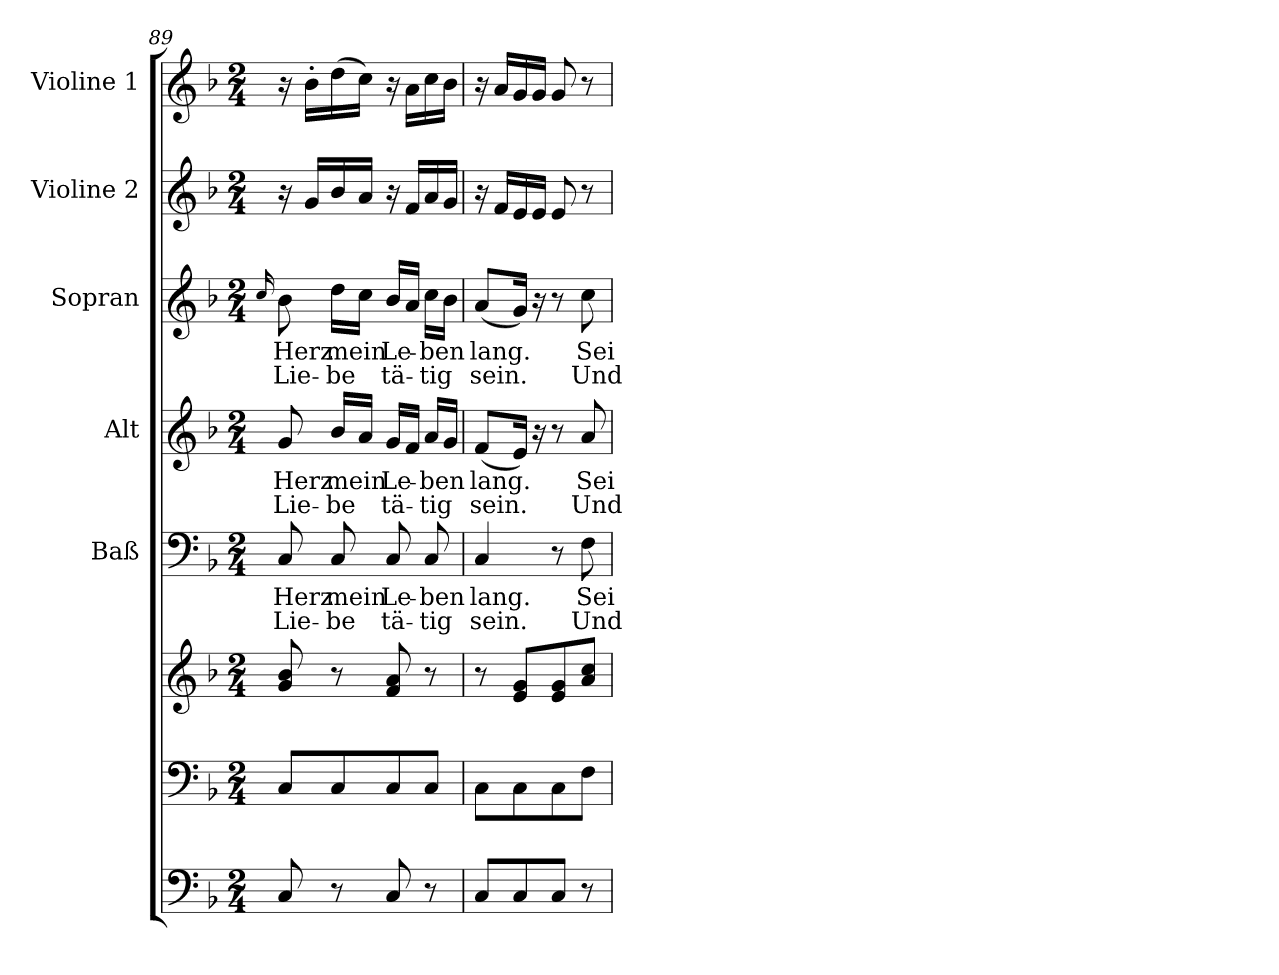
**kern	**kern	**kern	**kern	**text	**text	**kern	**text	**text	**kern	**text	**text	**kern	**kern
*part7	*part6	*part6	*part5	*part5	*part5	*part4	*part4	*part4	*part3	*part3	*part3	*part2	*part1
*staff8	*staff7	*staff6	*staff5	*staff5	*staff5	*staff4	*staff4	*staff4	*staff3	*staff3	*staff3	*staff2	*staff1
*	*	*	*I"Baß	*	*	*I"Alt	*	*	*I"Sopran	*	*	*I"Violine 2	*I"Violine 1
*	*	*	*	*	*	*	*	*	*	*	*	*I'Vln	*I'Vln
*clefF4	*clefF4	*clefG2	*clefF4	*	*	*clefG2	*	*	*clefG2	*	*	*clefG2	*clefG2
*ITrd7c12	*	*	*	*	*	*	*	*	*	*	*	*	*
*k[b-]	*k[b-]	*k[b-]	*k[b-]	*	*	*k[b-]	*	*	*k[b-]	*	*	*k[b-]	*k[b-]
*F:	*F:	*F:	*F:	*	*	*F:	*	*	*F:	*	*	*F:	*F:
*M2/4	*M2/4	*M2/4	*M2/4	*	*	*M2/4	*	*	*M2/4	*	*	*M2/4	*M2/4
=89	=89	=89	=89	=89	=89	=89	=89	=89	=89	=89	=89	=89	=89
.	.	.	.	.	.	.	.	.	16qqcc/	.	.	.	.
!	!	!	!	!LO:LY:b	!LO:LY:b	!	!LO:LY:b	!LO:LY:b	!	!LO:LY:b	!LO:LY:b	!	!
8CC/	8C/L	8g/ 8b-/	8C/	Herz	Lie-	8g/	Herz	Lie-	8b-\	Herz	Lie-	16r	16r
.	.	.	.	.	.	.	.	.	.	.	.	16g/LL	16b-'>\LL
!	!	!	!	!LO:LY:b	!LO:LY:b	!	!LO:LY:b	!LO:LY:b	!	!LO:LY:b	!LO:LY:b	!	!
8r	8C/	8r	8C/	mein	-be	16b-/LL	mein	-be	16dd\LL	mein	-be	16b-/	(>16dd\
.	.	.	.	.	.	16a/JJ	.	.	16cc\JJ	.	.	16a/JJ	16cc\JJ)
!	!	!	!	!LO:LY:b	!LO:LY:b	!	!LO:LY:b	!LO:LY:b	!	!LO:LY:b	!LO:LY:b	!	!
8CC/	8C/	8f/ 8a/	8C/	Le-	tä-	16g/LL	Le-	tä-	16b-/LL	Le-	tä-	16r	16r
.	.	.	.	.	.	16f/JJ	.	.	16a/JJ	.	.	16f/LL	16a\LL
!	!	!	!	!LO:LY:b	!LO:LY:b	!	!LO:LY:b	!LO:LY:b	!	!LO:LY:b	!LO:LY:b	!	!
8r	8C/J	8r	8C/	-ben	-tig	16a/LL	-ben	-tig	16cc\LL	-ben	-tig	16a/	16cc\
.	.	.	.	.	.	16g/JJ	.	.	16b-\JJ	.	.	16g/JJ	16b-\JJ
!!LO:PB:g=z
=90	=90	=90	=90	=90	=90	=90	=90	=90	=90	=90	=90	=90	=90
!	!	!	!	!LO:LY:b	!LO:LY:b	!	!LO:LY:b	!LO:LY:b	!	!LO:LY:b	!LO:LY:b	!	!
8CC/L	8C\L	8r	4C/	lang.	sein.	(<8f/L	lang.	sein.	(<8a/L	lang.	sein.	16r	16r
.	.	.	.	.	.	.	.	.	.	.	.	16f/LL	16a/LL
8CC/	8C\	8e/ 8g/L	.	.	.	16e/Jk)	.	.	16g/Jk)	.	.	16e/	16g/
.	.	.	.	.	.	16r	.	.	16r	.	.	16e/JJ	16g/JJ
8CC/J	8C\	8e/ 8g/	8r	.	.	8r	.	.	8r	.	.	8e/	8g/
!	!	!	!	!LO:LY:b	!LO:LY:b	!	!LO:LY:b	!LO:LY:b	!	!LO:LY:b	!LO:LY:b	!	!
8r	8F\J	8a/ 8cc/J	8F\	Sei	Und	8a/	Sei	Und	8cc\	Sei	Und	8r	8r
=	=	=	=	=	=	=	=	=	=	=	=	=	=
*-	*-	*-	*-	*-	*-	*-	*-	*-	*-	*-	*-	*-	*-
